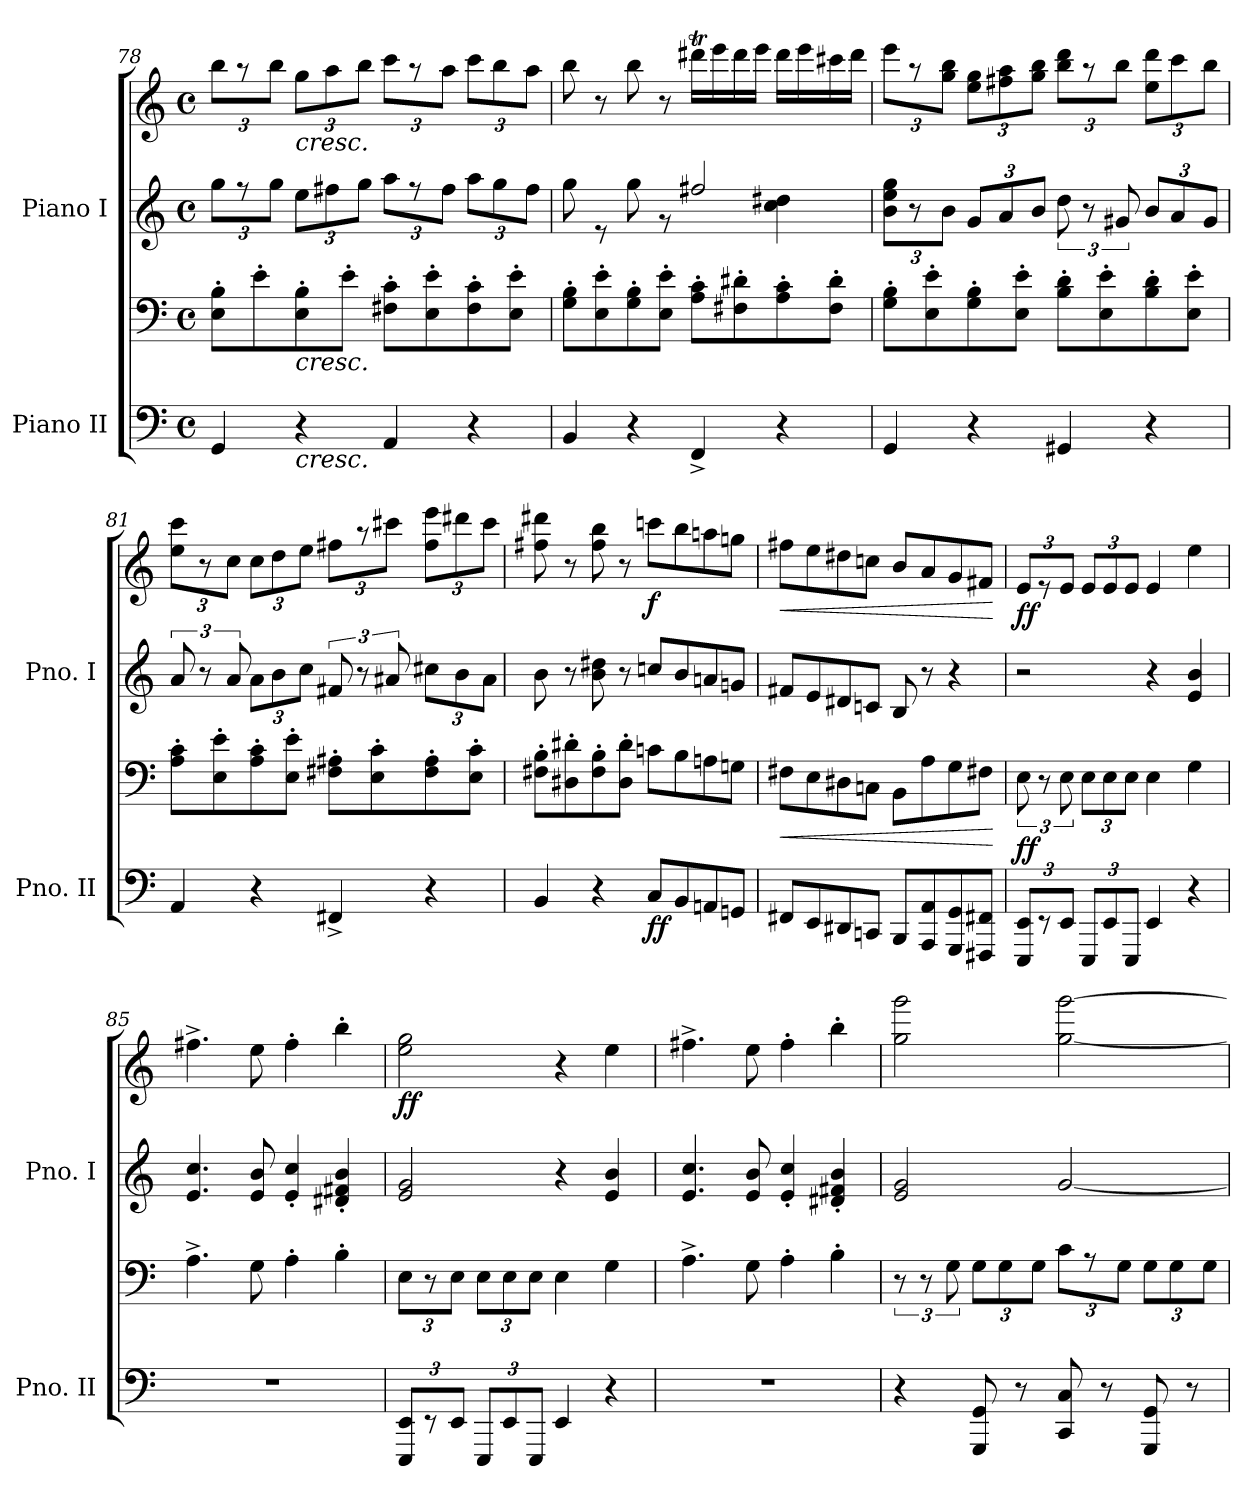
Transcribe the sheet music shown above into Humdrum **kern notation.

**kern	**kern	**dynam	**kern	**kern	**dynam
*part2	*part2	*part2	*part1	*part1	*part1
*staff4	*staff3	*staff3/4	*staff2	*staff1	*staff1/2
*I"Piano II	*	*	*I"Piano I	*	*
*I'Pno. II	*	*	*I'Pno. I	*	*
!!LO:LB:g=z
*clefF4	*clefF4	*	*clefG2	*clefG2	*
*k[]	*k[]	*	*k[]	*k[]	*
*M4/4	*M4/4	*	*M4/4	*M4/4	*
*met(c)	*met(c)	*	*met(c)	*met(c)	*
=78	=78	=78	=78	=78	=78
4GG/	8E\' 8B\'L	.	12gg\L	12bb\L	.
.	.	.	12r	12r	.
.	8e'\	.	.	.	.
.	.	.	12gg\J	12bb\J	.
*	*	*	*Xbrackettup	*Xbrackettup	*
!	!	!	!	!LO:TX:b:i:t=cresc.	!
!	!LO:TX:b:i:t=cresc.	!	!	!	!
!LO:TX:b:i:t=cresc.	!	!	!	!	!
4r	8E\' 8B\'	.	12ee\L	12gg\L	.
.	.	.	12ff#X\	12aa\	.
.	8e'\J	.	.	.	.
.	.	.	12gg\J	12bb\J	.
*	*	*	*brackettup	*brackettup	*
4AA/	8F#X\' 8c\'L	.	12aa\L	12ccc\L	.
.	.	.	12r	12r	.
.	8E\' 8e\'	.	.	.	.
.	.	.	12ff#\J	12aa\J	.
*	*	*	*Xbrackettup	*Xbrackettup	*
4r	8F#\' 8c\'	.	12aa\L	12ccc\L	.
.	.	.	12gg\	12bb\	.
.	8E\' 8e\'J	.	.	.	.
.	.	.	12ff#\J	12aa\J	.
=79	=79	=79	=79	=79	=79
*	*	*	*^	*	*
4BB/	8G\' 8B\'L	.	8gg\	2rcyy	8bb\	.
.	8E\' 8e\'	.	8re	.	8r	.
4r	8G\' 8B\'	.	8gg\	.	8bb\	.
.	8E\' 8e\'J	.	8rg	.	8r	.
4FF^/	8A\' 8c\'L	.	2ff#X/	4rddyy	16ddd#Xt!\LL	.
.	.	.	.	.	16eee!\	.
.	8F#X\' 8d#X\'	.	.	.	16ddd#!\	.
.	.	.	.	.	16eee!\JJ	.
4r	8A\' 8c\'	.	.	4cc\ 4dd#X\	16ddd#!\LL	.
.	.	.	.	.	16eee!\	.
.	8F#\' 8d#\'J	.	.	.	16ccc#X!\	.
.	.	.	.	.	16ddd#!\JJ	.
*	*	*	*v	*v	*	*
=80	=80	=80	=80	=80	=80
*	*	*	*brackettup	*brackettup	*
4GG/	8G\' 8B\'L	.	12b\ 12ee\ 12gg\L	12eee\L	.
.	.	.	12r	12r	.
.	8E\' 8e\'	.	.	.	.
.	.	.	12b\J	12gg\ 12bb\J	.
*	*	*	*Xbrackettup	*Xbrackettup	*
4r	8G\' 8B\'	.	12g/L	12ee\ 12gg\L	.
.	.	.	12a/	12ff#X\ 12aa\	.
.	8E\' 8e\'J	.	.	.	.
.	.	.	12b/J	12gg\ 12bb\J	.
*	*	*	*brackettup	*brackettup	*
4GG#X/	8B\' 8d\'L	.	12dd\	12bb\ 12ddd\L	.
.	.	.	12r	12r	.
.	8E\' 8e\'	.	.	.	.
.	.	.	12g#X/	12bb\J	.
*	*	*	*Xbrackettup	*Xbrackettup	*
4r	8B\' 8d\'	.	12b/L	12ee\ 12ddd\L	.
.	.	.	12a/	12ccc\	.
.	8E\' 8e\'J	.	.	.	.
.	.	.	12g#/J	12bb\J	.
!!LO:PB:g=z
=81	=81	=81	=81	=81	=81
*	*	*	*brackettup	*brackettup	*
4AA/	8A\' 8c\'L	.	12a/	12ee\ 12ccc\L	.
.	.	.	12r	12r	.
.	8E\' 8e\'	.	.	.	.
.	.	.	12a/	12cc\J	.
*	*	*	*Xbrackettup	*Xbrackettup	*
4r	8A\' 8c\'	.	12a\L	12cc\L	.
.	.	.	12b\	12dd\	.
.	8E\' 8e\'J	.	.	.	.
.	.	.	12cc\J	12ee\J	.
*	*	*	*brackettup	*brackettup	*
4FF#X^/	8F#X\' 8A#X\'L	.	12f#X/	12ff#X\L	.
.	.	.	12r	12r	.
.	8E\' 8c\'	.	.	.	.
.	.	.	12a#X/	12ccc#X\J	.
*	*	*	*Xbrackettup	*Xbrackettup	*
4r	8F#\' 8A#\'	.	12cc#X\L	12ff#\ 12eee\L	.
.	.	.	12b\	12ddd#X\	.
.	8E\' 8c\'J	.	.	.	.
.	.	.	12a#\J	12ccc#\J	.
=82	=82	=82	=82	=82	=82
4BB/	8F#X\' 8B\'L	.	8b\	8ff#X\ 8ddd#X\	.
.	8D#X\' 8d#X\'	.	8r	8r	.
4r	8F#\' 8B\'	.	8b\ 8dd#X\	8ff#\ 8bb\	.
.	8D#\' 8d#\'J	.	8r	8r	.
!	!	!LO:DY:b=2	!	!	!
!	!	!LO:DY:n=1:b	!	!	!LO:DY:b
8C/L	8cn\L	f f	8ccn/L	8cccn\L	f
8BB/	8B\	.	8b/	8bb\	.
8AAn/	8An\	.	8an/	8aan\	.
8GGn/J	8Gn\J	.	8gn/J	8ggn\J	.
=83	=83	=83	=83	=83	=83
!	!	!LO:HP:b	!	!	!LO:HP:b
8FF#X/L	8F#X\L	<	8f#X/L	8ff#X\L	<
8EE/	8E\	.	8e/	8ee\	.
8DD#X/	8D#X\	.	8d#X/	8dd#X\	.
8CCn/J	8Cn\J	.	8cn/J	8ccn\J	.
8BBB/L	8BB\L	.	8B/	8b/L	.
8AAA/ 8AA/	8A\	.	8r	8a/	.
8GGG/ 8GG/	8G\	.	4r	8g/	.
8FFF#X/ 8FF#X/J	8F#X\J	.	.	8f#X/J	.
.	.	[	.	.	[
=84	=84	=84	=84	=84	=84
*	*	*	*	*brackettup	*
!	!	!LO:DY:b	!	!	!LO:DY:b
12EEE/ 12EE/L	12E\	ff	2r	12e/L	ff
12r	12r	.	.	12r	.
12EE/J	12E\	.	.	12e/J	.
*Xbrackettup	*Xbrackettup	*	*	*Xbrackettup	*
12EEE/L	12E\L	.	.	12e/L	.
12EE/	12E\	.	.	12e/	.
12EEE/J	12E\J	.	.	12e/J	.
4EE/	4E\	.	4r	4e/	.
4r	4G\	.	4e/ 4b/	4ee\	.
!!LO:LB:g=z
=85	=85	=85	=85	=85	=85
1r	4.A^\	.	4.e/ 4.cc/	4.ff#X^\	.
.	8G\	.	8e/ 8b/	8ee\	.
.	4A'\	.	4e/' 4cc/'	4ff#'\	.
.	4B'\	.	4d#X/' 4f#X/' 4b/'	4bb'\	.
=86	=86	=86	=86	=86	=86
*brackettup	*brackettup	*	*	*	*
!	!	!	!	!	!LO:DY:b
12EEE/ 12EE/L	12E\L	.	2e/ 2g/	2ee\ 2gg\	ff
12r	12r	.	.	.	.
12EE/J	12E\J	.	.	.	.
*Xbrackettup	*Xbrackettup	*	*	*	*
12EEE/L	12E\L	.	.	.	.
12EE/	12E\	.	.	.	.
12EEE/J	12E\J	.	.	.	.
4EE/	4E\	.	4r	4r	.
4r	4G\	.	4e/ 4b/	4ee\	.
=87	=87	=87	=87	=87	=87
1r	4.A^\	.	4.e/ 4.cc/	4.ff#X^\	.
.	8G\	.	8e/ 8b/	8ee\	.
.	4A'\	.	4e/' 4cc/'	4ff#'\	.
.	4B'\	.	4d#X/' 4f#X/' 4b/'	4bb'\	.
=88	=88	=88	=88	=88	=88
*	*brackettup	*	*	*	*
4r	12r	.	2e/ 2g/	2gg\ 2ggg\	.
.	12r	.	.	.	.
.	12G\	.	.	.	.
*	*Xbrackettup	*	*	*	*
8GGG/ 8GG/	12G\L	.	.	.	.
.	12G\	.	.	.	.
8r	.	.	.	.	.
.	12G\J	.	.	.	.
*	*brackettup	*	*	*	*
8CC/ 8C/	12c\L	.	[2g/	[2gg\ [2ggg\	.
.	12r	.	.	.	.
8r	.	.	.	.	.
.	12G\J	.	.	.	.
*	*Xbrackettup	*	*	*	*
8GGG/ 8GG/	12G\L	.	.	.	.
.	12G\	.	.	.	.
8r	.	.	.	.	.
.	12G\J	.	.	.	.
=	=	=	=	=	=
*-	*-	*-	*-	*-	*-
